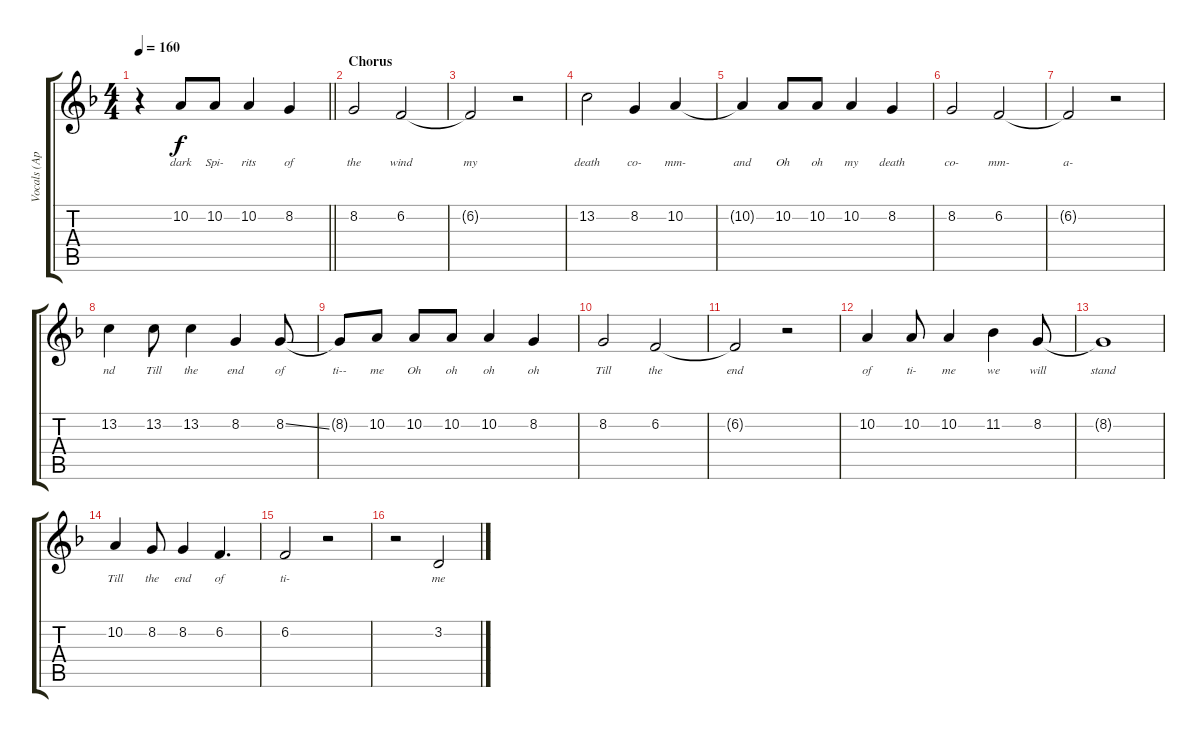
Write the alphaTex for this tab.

\track ("Vocals (Apollo)" "Vocals (Ap") {instrument trumpet}
\staff {score tabs}
\tuning (E4 B3 G3 D3 A2 E2) {hide}
\ts (4 4)
\tempo 160
\clef g2
\barLineRight lightlight
\ks dminor
r.4{dy f} 10.2.8{lyrics (0 "dark") lyrics (1 "") lyrics (2 "") lyrics (3 "") lyrics (4 "")} 10.2.8{lyrics (0 "Spi-") lyrics (1 "") lyrics (2 "") lyrics (3 "") lyrics (4 "")} 10.2.4{lyrics (0 "rits") lyrics (1 "") lyrics (2 "") lyrics (3 "") lyrics (4 "")} 8.2.4{lyrics (0 "of") lyrics (1 "") lyrics (2 "") lyrics (3 "") lyrics (4 "")} |
\section ("" "Chorus")
8.2.2{lyrics (0 "the") lyrics (1 "") lyrics (2 "") lyrics (3 "") lyrics (4 "")} 6.2.2{lyrics (0 "wind") lyrics (1 "") lyrics (2 "") lyrics (3 "") lyrics (4 "")} |
6.2{t}.2{lyrics (0 "my") lyrics (1 "") lyrics (2 "") lyrics (3 "") lyrics (4 "")} r.2 |
13.2.2{lyrics (0 "death") lyrics (1 "") lyrics (2 "") lyrics (3 "") lyrics (4 "")} 8.2.4{lyrics (0 "co-") lyrics (1 "") lyrics (2 "") lyrics (3 "") lyrics (4 "")} 10.2.4{lyrics (0 "mm-") lyrics (1 "") lyrics (2 "") lyrics (3 "") lyrics (4 "")} |
10.2{t}.4{lyrics (0 "and") lyrics (1 "") lyrics (2 "") lyrics (3 "") lyrics (4 "")} 10.2.8{lyrics (0 "Oh") lyrics (1 "") lyrics (2 "") lyrics (3 "") lyrics (4 "")} 10.2.8{lyrics (0 "oh") lyrics (1 "") lyrics (2 "") lyrics (3 "") lyrics (4 "")} 10.2.4{lyrics (0 "my") lyrics (1 "") lyrics (2 "") lyrics (3 "") lyrics (4 "")} 8.2.4{lyrics (0 "death") lyrics (1 "") lyrics (2 "") lyrics (3 "") lyrics (4 "")} |
8.2.2{lyrics (0 "co-") lyrics (1 "") lyrics (2 "") lyrics (3 "") lyrics (4 "")} 6.2.2{lyrics (0 "mm-") lyrics (1 "") lyrics (2 "") lyrics (3 "") lyrics (4 "")} |
6.2{t}.2{lyrics (0 "a-") lyrics (1 "") lyrics (2 "") lyrics (3 "") lyrics (4 "")} r.2 |
13.2.4{lyrics (0 "nd") lyrics (1 "") lyrics (2 "") lyrics (3 "") lyrics (4 "")} 13.2.8{lyrics (0 "Till") lyrics (1 "") lyrics (2 "") lyrics (3 "") lyrics (4 "")} 13.2.4{lyrics (0 "the") lyrics (1 "") lyrics (2 "") lyrics (3 "") lyrics (4 "")} 8.2.4{lyrics (0 "end") lyrics (1 "") lyrics (2 "") lyrics (3 "") lyrics (4 "")} 8.2{ss}.8{lyrics (0 "of") lyrics (1 "") lyrics (2 "") lyrics (3 "") lyrics (4 "")} |
8.2{t}.8{lyrics (0 "ti--") lyrics (1 "") lyrics (2 "") lyrics (3 "") lyrics (4 "")} 10.2.8{lyrics (0 "me") lyrics (1 "") lyrics (2 "") lyrics (3 "") lyrics (4 "")} 10.2.8{lyrics (0 "Oh") lyrics (1 "") lyrics (2 "") lyrics (3 "") lyrics (4 "")} 10.2.8{lyrics (0 "oh") lyrics (1 "") lyrics (2 "") lyrics (3 "") lyrics (4 "")} 10.2.4{lyrics (0 "oh") lyrics (1 "") lyrics (2 "") lyrics (3 "") lyrics (4 "")} 8.2.4{lyrics (0 "oh") lyrics (1 "") lyrics (2 "") lyrics (3 "") lyrics (4 "")} |
8.2.2{lyrics (0 "Till") lyrics (1 "") lyrics (2 "") lyrics (3 "") lyrics (4 "")} 6.2.2{lyrics (0 "the") lyrics (1 "") lyrics (2 "") lyrics (3 "") lyrics (4 "")} |
6.2{t}.2{lyrics (0 "end") lyrics (1 "") lyrics (2 "") lyrics (3 "") lyrics (4 "")} r.2 |
10.2.4{lyrics (0 "of") lyrics (1 "") lyrics (2 "") lyrics (3 "") lyrics (4 "")} 10.2.8{lyrics (0 "ti-") lyrics (1 "") lyrics (2 "") lyrics (3 "") lyrics (4 "")} 10.2.4{lyrics (0 "me") lyrics (1 "") lyrics (2 "") lyrics (3 "") lyrics (4 "")} 11.2.4{lyrics (0 "we") lyrics (1 "") lyrics (2 "") lyrics (3 "") lyrics (4 "")} 8.2.8{lyrics (0 "will") lyrics (1 "") lyrics (2 "") lyrics (3 "") lyrics (4 "")} |
8.2{t}.1{lyrics (0 "stand") lyrics (1 "") lyrics (2 "") lyrics (3 "") lyrics (4 "")} |
10.2.4{lyrics (0 "Till") lyrics (1 "") lyrics (2 "") lyrics (3 "") lyrics (4 "")} 8.2.8{lyrics (0 "the") lyrics (1 "") lyrics (2 "") lyrics (3 "") lyrics (4 "")} 8.2.4{lyrics (0 "end") lyrics (1 "") lyrics (2 "") lyrics (3 "") lyrics (4 "")} 6.2.4{d lyrics (0 "of") lyrics (1 "") lyrics (2 "") lyrics (3 "") lyrics (4 "")} |
6.2.2{lyrics (0 "ti-") lyrics (1 "") lyrics (2 "") lyrics (3 "") lyrics (4 "")} r.2 |
r.2 3.2.2{lyrics (0 "me") lyrics (1 "") lyrics (2 "") lyrics (3 "") lyrics (4 "")}
